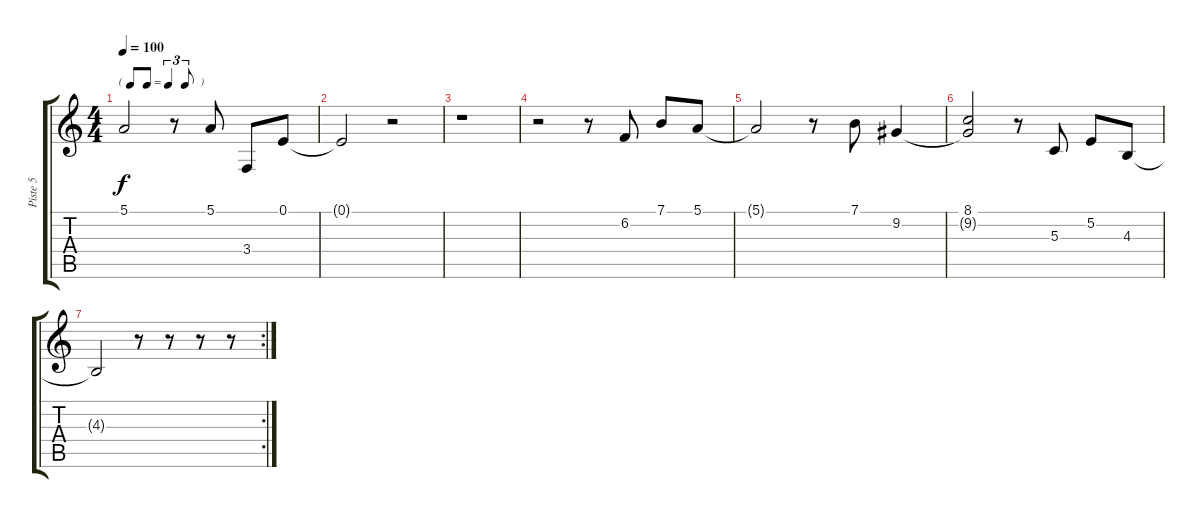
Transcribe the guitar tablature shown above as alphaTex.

\track ("Piste 5" "Piste 5") {instrument englishhorn}
\staff {score tabs}
\tuning (E4 B3 G3 D3 A2 E2) {hide}
\ts (4 4)
\tf triplet8th
\tempo 100
\clef g2
\ks c
5.1{t}.2{dy f} r.8 5.1.8 3.4.8 0.1.8 |
0.1{t}.2 r.2 |
r.1 |
r.2 r.8 6.2.8 7.1.8 5.1.8 |
5.1{t}.2 r.8 7.1.8 9.2.4 |
(8.1 9.2{t}).2 r.8 5.3.8 5.2.8 4.3.8 |
\rc 2
4.3{t}.2 r.8 r.8 r.8 r.8
